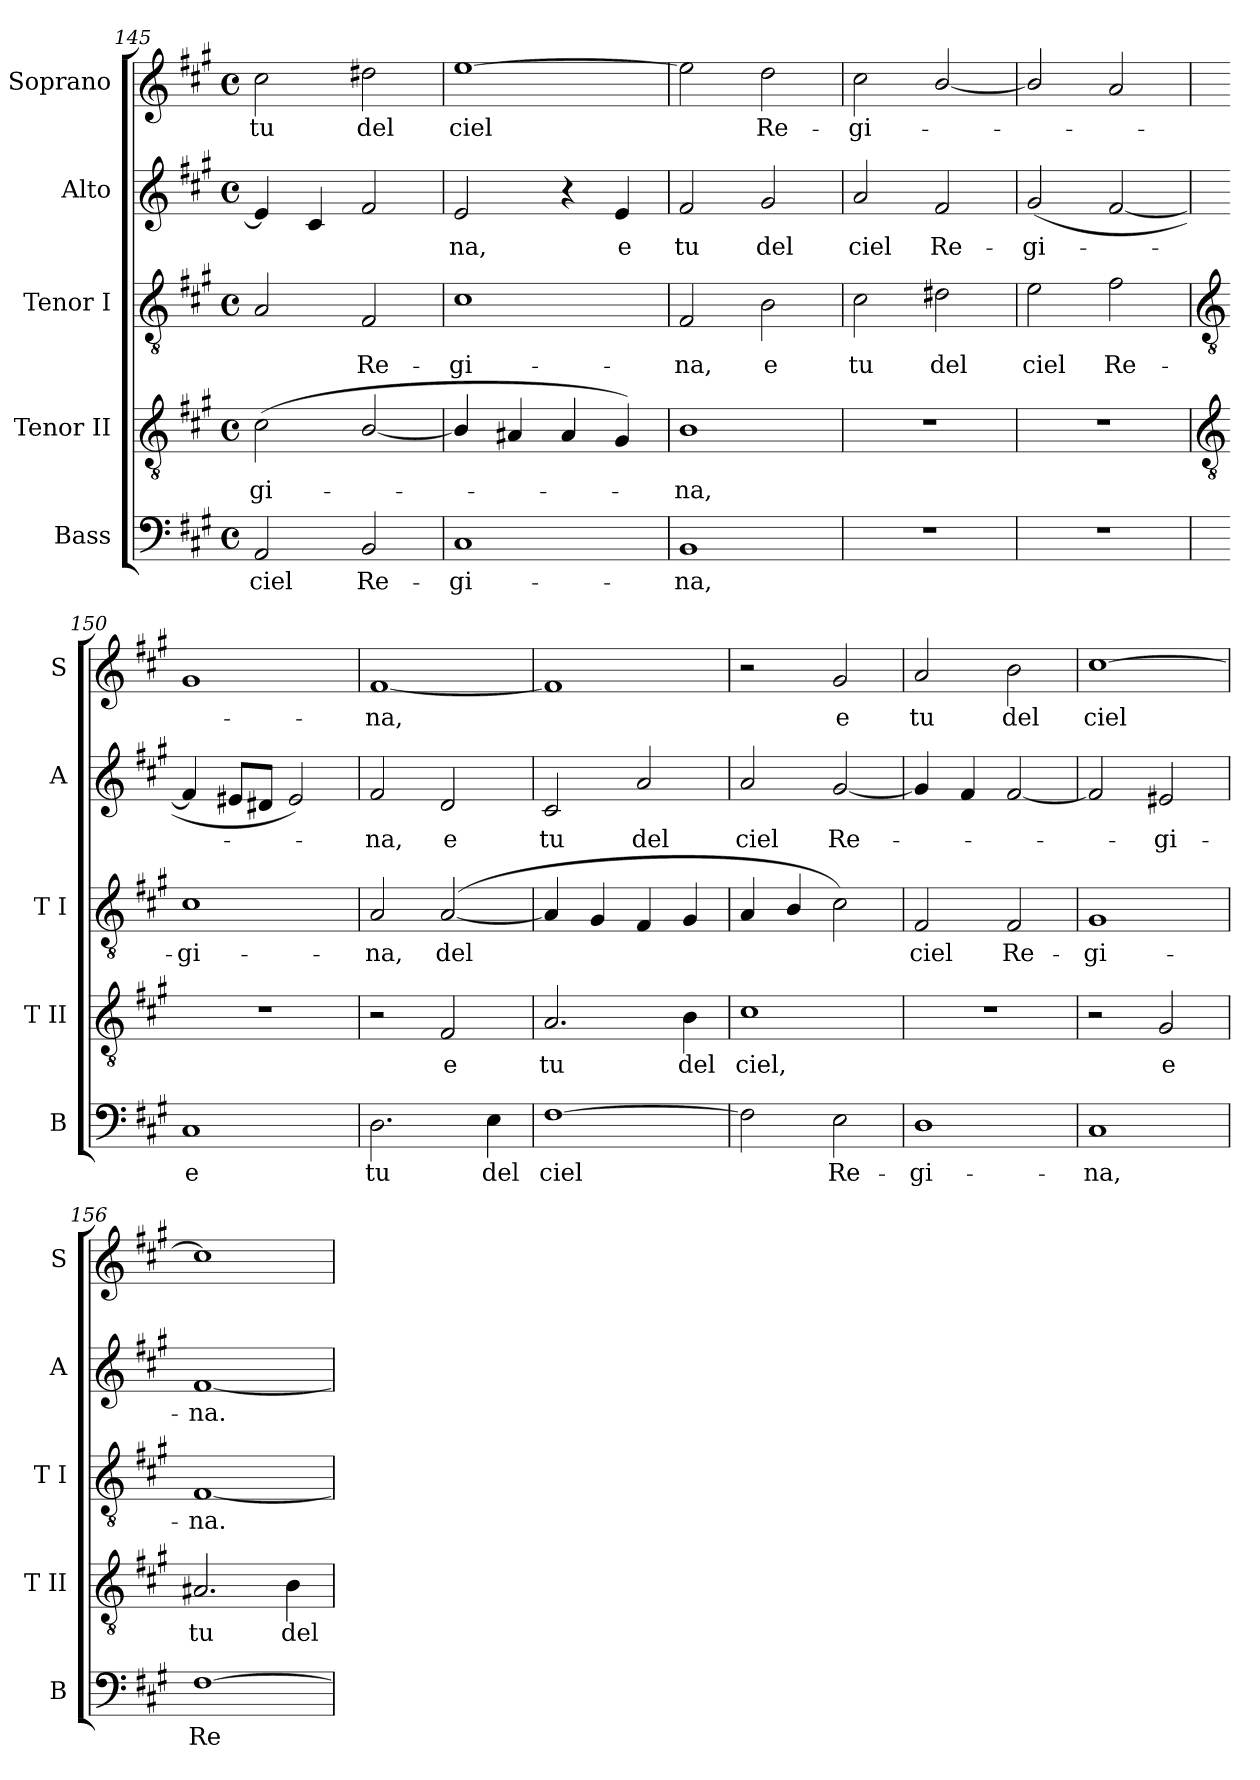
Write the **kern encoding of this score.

**kern	**text	**kern	**text	**kern	**text	**kern	**text	**kern	**text
*part5	*part5	*part4	*part4	*part3	*part3	*part2	*part2	*part1	*part1
*staff5	*staff5	*staff4	*staff4	*staff3	*staff3	*staff2	*staff2	*staff1	*staff1
*I"Bass	*	*I"Tenor II	*	*I"Tenor I	*	*I"Alto	*	*I"Soprano	*
*I'B	*	*I'T II	*	*I'T I	*	*I'A	*	*I'S	*
*clefF4	*	*clefGv2	*	*clefGv2	*	*clefG2	*	*clefG2	*
*k[f#c#g#]	*	*k[f#c#g#]	*	*k[f#c#g#]	*	*k[f#c#g#]	*	*k[f#c#g#]	*
*A:	*	*A:	*	*A:	*	*A:	*	*A:	*
*M4/4	*	*M4/4	*	*M4/4	*	*M4/4	*	*M4/4	*
*met(c)	*	*met(c)	*	*met(c)	*	*met(c)	*	*met(c)	*
=145	=145	=145	=145	=145	=145	=145	=145	=145	=145
!	!LO:LY:b	!	!LO:LY:b	!	!	!	!	!	!LO:LY:b
2AA	ciel	(<2c#	-gi-	2A	.	4e]	.	2cc#	tu
.	.	.	.	.	.	4c#	.	.	.
!	!LO:LY:b	!	!	!	!LO:LY:b	!	!	!	!LO:LY:b
2BB	Re-	[2B/	.	2F#	Re-	2f#	.	2dd#X	del
=146	=146	=146	=146	=146	=146	=146	=146	=146	=146
!	!LO:LY:b	!	!	!	!LO:LY:b	!	!LO:LY:b	!	!LO:LY:b
1C#	-gi-	4B/]	.	1c#	-gi-	2e	na,	[1ee	ciel
.	.	4A#X	.	.	.	.	.	.	.
.	.	4A#	.	.	.	4r	.	.	.
!	!	!	!	!	!	!	!LO:LY:b	!	!
.	.	4G#)	.	.	.	4e	e	.	.
=147	=147	=147	=147	=147	=147	=147	=147	=147	=147
!	!LO:LY:b	!	!LO:LY:b	!	!LO:LY:b	!	!LO:LY:b	!	!
1BB	-na,	1B	na,	2F#	-na,	2f#	tu	2ee]	.
!	!	!	!	!	!LO:LY:b	!	!LO:LY:b	!	!LO:LY:b
.	.	.	.	2B	e	2g#	del	2dd	Re-
=148	=148	=148	=148	=148	=148	=148	=148	=148	=148
!	!	!	!	!	!LO:LY:b	!	!LO:LY:b	!	!LO:LY:b
1r	.	1r	.	2c#	tu	2a	ciel	2cc#	-gi-
!	!	!	!	!	!LO:LY:b	!	!LO:LY:b	!	!
.	.	.	.	2d#X	del	2f#	Re-	[2b/	.
=149	=149	=149	=149	=149	=149	=149	=149	=149	=149
!	!	!	!	!	!LO:LY:b	!	!LO:LY:b	!	!
1r	.	1r	.	2e	ciel	(<2g#	-gi-	2b/]	.
!	!	!	!	!	!LO:LY:b	!	!	!	!
.	.	.	.	2f#	Re-	[2f#	.	2a	.
!!LO:LB:g=z
=150	=150	=150	=150	=150	=150	=150	=150	=150	=150
*	*	*clefGv2	*	*clefGv2	*	*	*	*	*
!	!LO:LY:b	!	!	!	!LO:LY:b	!	!	!	!
1C#	e	1r	.	1c#	-gi-	4f#]	.	1g#	.
.	.	.	.	.	.	8e#XL	.	.	.
.	.	.	.	.	.	8d#XJ	.	.	.
.	.	.	.	.	.	2e#)	.	.	.
=151	=151	=151	=151	=151	=151	=151	=151	=151	=151
!	!LO:LY:b	!	!	!	!LO:LY:b	!	!LO:LY:b	!	!LO:LY:b
2.D	tu	2r	.	2A	-na,	2f#	na,	[1f#	na,
!	!	!	!LO:LY:b	!	!LO:LY:b	!	!LO:LY:b	!	!
.	.	2F#	e	(<[2A	del	2d	e	.	.
!	!LO:LY:b	!	!	!	!	!	!	!	!
4E	del	.	.	.	.	.	.	.	.
=152	=152	=152	=152	=152	=152	=152	=152	=152	=152
!	!LO:LY:b	!	!LO:LY:b	!	!	!	!LO:LY:b	!	!
[1F#	ciel	2.A	tu	4A]	.	2c#	tu	1f#]	.
.	.	.	.	4G#	.	.	.	.	.
!	!	!	!	!	!	!	!LO:LY:b	!	!
.	.	.	.	4F#	.	2a	del	.	.
!	!	!	!LO:LY:b	!	!	!	!	!	!
.	.	4B	del	4G#	.	.	.	.	.
=153	=153	=153	=153	=153	=153	=153	=153	=153	=153
!	!	!	!LO:LY:b	!	!	!	!LO:LY:b	!	!
2F#]	.	1c#	ciel,	4A	.	2a	ciel	2r	.
.	.	.	.	4B/	.	.	.	.	.
!	!LO:LY:b	!	!	!	!	!	!LO:LY:b	!	!LO:LY:b
2E	Re-	.	.	2c#)	.	[2g#	Re-	2g#	e
=154	=154	=154	=154	=154	=154	=154	=154	=154	=154
!	!LO:LY:b	!	!	!	!LO:LY:b	!	!	!	!LO:LY:b
1D	-gi-	1r	.	2F#	ciel	4g#]	.	2a	tu
.	.	.	.	.	.	4f#	.	.	.
!	!	!	!	!	!LO:LY:b	!	!	!	!LO:LY:b
.	.	.	.	2F#	Re-	[2f#	.	2b	del
=155	=155	=155	=155	=155	=155	=155	=155	=155	=155
!	!LO:LY:b	!	!	!	!LO:LY:b	!	!	!	!LO:LY:b
1C#	-na,	2r	.	1G#	-gi-	2f#]	.	[1cc#	ciel
!	!	!	!LO:LY:b	!	!	!	!LO:LY:b	!	!
.	.	2G#	e	.	.	2e#X	gi-	.	.
=156	=156	=156	=156	=156	=156	=156	=156	=156	=156
!	!LO:LY:b	!	!LO:LY:b	!	!LO:LY:b	!	!LO:LY:b	!	!
[1F#	Re-	2.A#X	tu	[1F#	-na.	[1f#	-na.	1cc#]	.
!	!	!	!LO:LY:b	!	!	!	!	!	!
.	.	4B	del	.	.	.	.	.	.
=	=	=	=	=	=	=	=	=	=
*-	*-	*-	*-	*-	*-	*-	*-	*-	*-
